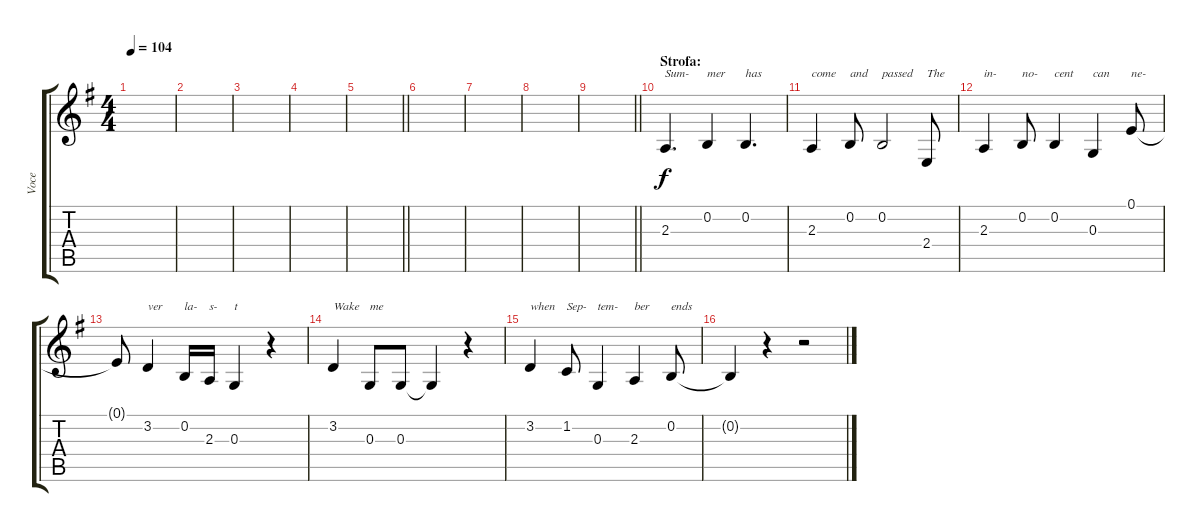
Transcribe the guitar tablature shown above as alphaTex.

\track ("Voce" "Voce") {instrument clarinet}
\staff {score tabs}
\tuning (E4 B3 G3 D3 A2 E2) {hide}
\ts (4 4)
\tempo 104
\clef g2
\ks g
|
|
|
|
\barLineRight lightlight
|
|
|
|
\barLineRight lightlight
|
\section ("" "Strofa:")
2.3.4{d txt "Sum-"} 0.2.4{txt "mer"} 0.2.4{d txt "has"} |
2.3.4{txt "come"} 0.2.8{txt "and"} 0.2.2{txt "passed"} 2.4.8{txt "The"} |
2.3.4{txt "in-"} 0.2.8{txt "no-"} 0.2.4{txt "cent"} 0.3.4{txt "can"} 0.1.8{txt "ne-"} |
0.1{t}.8 3.2.4{txt "ver"} 0.2.16{txt "la-"} 2.3.16{txt "s-"} 0.3.4{txt "t"} r.4 |
3.2.4{txt "Wake"} 0.3.8{txt "me"} 0.3.8 0.3{t}.4 r.4 |
3.2.4{txt "when"} 1.2.8{txt "Sep-"} 0.3.4{txt "tem-"} 2.3.4{txt "ber"} 0.2.8{txt "ends"} |
0.2{t}.4 r.4 r.2
